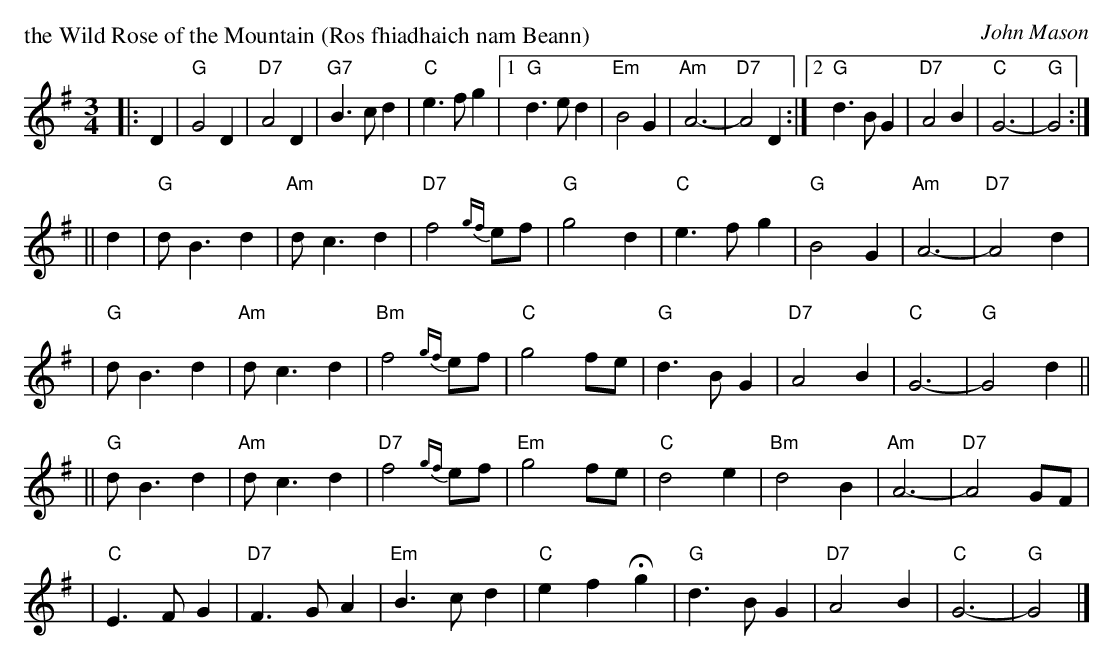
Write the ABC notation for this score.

X:1
P: the Wild Rose of the Mountain (Ros fhiadhaich nam Beann)
C: John Mason
M: 3/4
L: 1/8
K: G
|: D2 \
|  "G"G4 D2 | "D7"A4 D2 | "G7"B3 c d2 | "C"e3 f g2 \
|1 "G"d3 e d2 | "Em"B4 G2 | "Am"A6- | "D7"A4 D2 :|2 "G"d3 B G2 | "D7"A4 B2 | "C"G6- | "G"G4 :|
|| d2 \
| "G"d B3 d2 | "Am"d c3 d2 | "D7"f4 {gf}ef | "G"g4 d2 \
| "C"e3 f g2 | "G"B4 G2 | "Am"A6- | "D7"A4 d2 |
| "G"d B3 d2 | "Am"d c3 d2 | "Bm"f4 {gf}ef | "C"g4 fe \
| "G"d3 B G2 | "D7"A4 B2 | "C"G6- | "G"G4 d2 ||
|| "G"d B3 d2 | "Am"d c3 d2 | "D7"f4 {gf}ef | "Em"g4 fe \
| "C"d4 e2 | "Bm"d4 B2 | "Am"A6- | "D7"A4 GF |
| "C"E3 F G2 | "D7"F3 G A2 | "Em"B3 c d2 | "C"e2 f2 Hg2 \
| "G"d3 B G2 | "D7"A4 B2 | "C"G6- | "G"G4 |]
